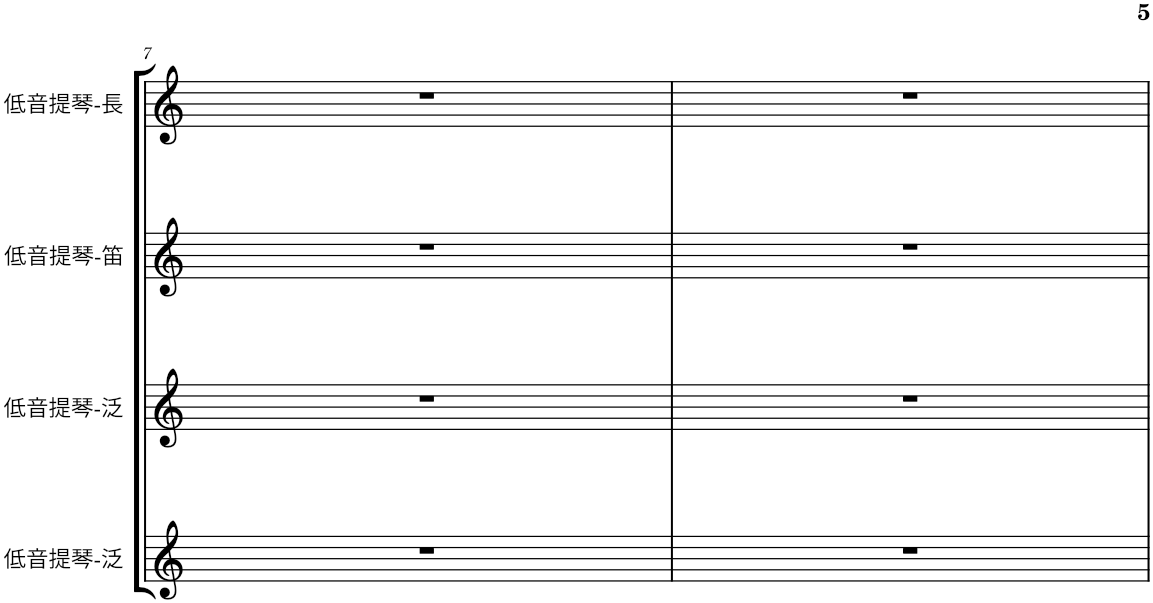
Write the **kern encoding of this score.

**kern	**kern	**kern	**kern	**kern	**kern
*part6	*part5	*part4	*part3	*part2	*part1
*staff6	*staff5	*staff4	*staff3	*staff2	*staff1
*I"低音提琴-泛	*I"低音提琴-泛	*I"低音提琴-笛	*I"低音提琴-長	*I"架子鼓-鈸	*I"架子鼓-小鼓
!!LO:PB:g=z
*clefG2	*clefG2	*clefG2	*clefG2	*clefG2	*clefG2
*k[]	*k[]	*k[]	*k[]	*k[]	*k[]
*M12/8	*M12/8	*M12/8	*M12/8	*M12/8	*M12/8
=7	=7	=7	=7	=7	=7
1.r	1.r	1.r	1.r	2.eeee-X	4.AA
.	.	.	.	.	4AA-X
.	.	.	.	.	8GG
.	.	.	.	4r	4.FF#X
.	.	.	.	8r	.
.	.	.	.	4r	4.GG
.	.	.	.	8r	.
=8	=8	=8	=8	=8	=8
1.r	1.r	1.r	1.r	2r	4.AA
.	.	.	.	.	4AA-X
.	.	.	.	4r	.
.	.	.	.	.	8GG
.	.	.	.	4r	4.FF#X
.	.	.	.	8r	.
.	.	.	.	4cccc#X	4.GG
.	.	.	.	8cccc#	.
=	=	=	=	=	=
*-	*-	*-	*-	*-	*-
